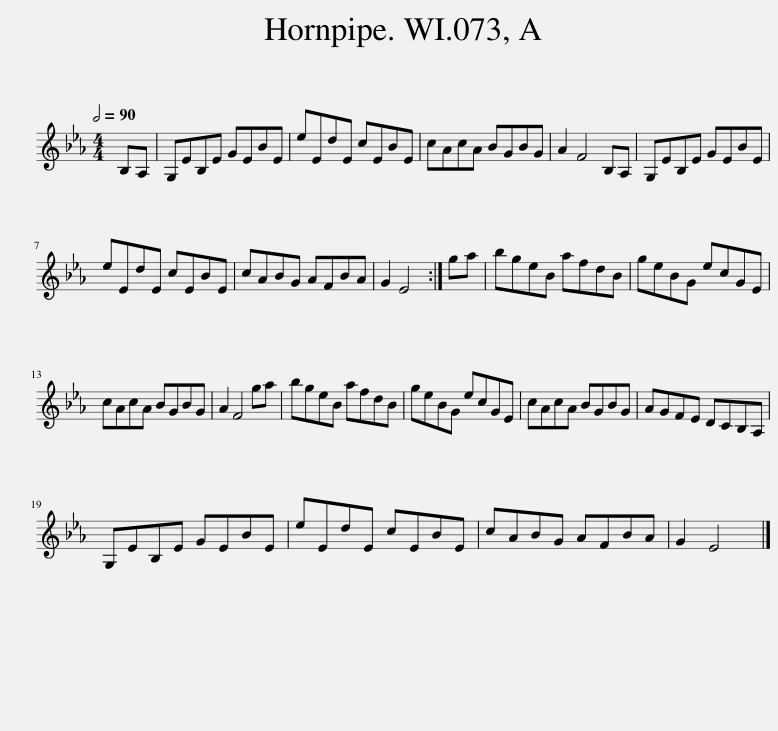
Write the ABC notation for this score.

X:1
L:1/8
Q:1/2=90
M:4/4
I:linebreak $
K:Eb
V:1 treble
V:1
 B,A, | G,EB,E GEBE | eEdE cEBE | cAcA BGBG | A2 F4 B,A, | %5
 G,EB,E GEBE |$ eEdE cEBE | cABG AFBA | G2 E4 :| ga | %10
 bgeB afdB | geBG ecGE |$ cAcA BGBG | A2 F4 ga | bgeB afdB | %15
 geBG ecGE | cAcA BGBG | AGFE DCB,A, |$ G,EB,E GEBE | eEdE cEBE | %20
 cABG AFBA | G2 E4 |] %22
